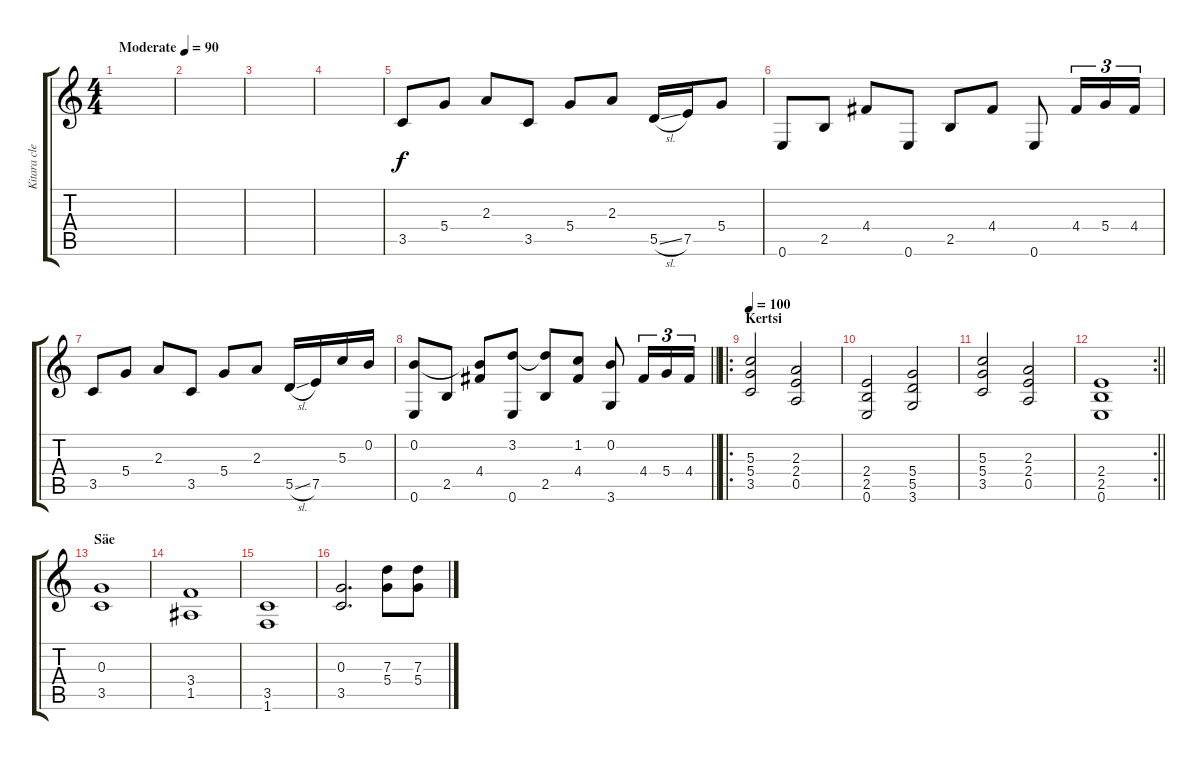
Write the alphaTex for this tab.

\track ("Kitara clean" "Kitara cle") {instrument electricguitarclean}
\staff {score tabs}
\tuning (E4 B3 G3 D3 A2 E2) {hide}
\ts (4 4)
\tempo (90 "Moderate")
\clef g2
\ks c
|
|
|
|
3.5.8 5.4.8 2.3.8 3.5.8 5.4.8 2.3.8 5.5{sl}.16 7.5.16 5.4.8 |
0.6.8 2.5.8 4.4.8 0.6.8 2.5.8 4.4.8 0.6.8 4.4.16{tu (3 2)} 5.4.16{tu (3 2)} 4.4.16{tu (3 2)} |
3.5.8 5.4.8 2.3.8 3.5.8 5.4.8 2.3.8 5.5{sl}.16 7.5.16 5.3.16 0.2.16 |
\barLineRight lightlight
(0.2 0.6).8 2.5.8 (0.2{t} 4.4).8 (3.2 0.6).8 (3.2{t} 2.5).8 (1.2 4.4).8 (0.2 3.6).8 4.4.16{tu (3 2)} 5.4.16{tu (3 2)} 4.4.16{tu (3 2)} |
\ro
\section ("" "Kertsi")
\tempo 100
(5.3 5.4 3.5).2 (2.3 2.4 0.5).2 |
(2.4 2.5 0.6).2 (5.4 5.5 3.6).2 |
(5.3 5.4 3.5).2 (2.3 2.4 0.5).2 |
\rc 2
\barLineRight lightlight
(2.4 2.5 0.6).1 |
\section ("" "Säe")
(0.3 3.5).1 |
(3.4 1.5).1 |
(3.5 1.6).1 |
(0.3 3.5).2{d} (7.3 5.4).8 (7.3 5.4).8
